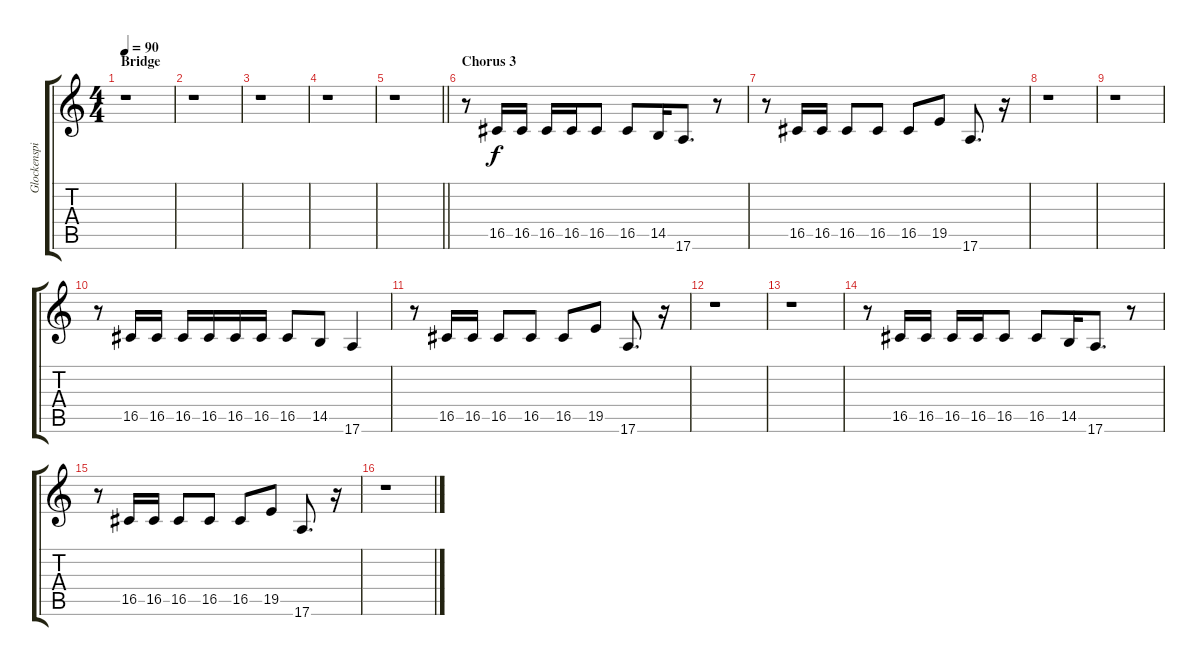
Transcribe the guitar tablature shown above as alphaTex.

\track ("Glockenspiel (Richard Barbieri)" "Glockenspi") {instrument celesta}
\staff {score tabs}
\tuning (E4 B3 G3 D3 A2 E2) {hide}
\ts (4 4)
\section ("" "Bridge")
\tempo 90
\clef g2
\ks c
r.1{dy f} |
r.1 |
r.1 |
r.1 |
\barLineRight lightlight
r.1 |
\section ("" "Chorus 3")
r.8{volume 13 instrument fx7echoes} 16.5.16 16.5.16 16.5.16 16.5.16 16.5.8 16.5.8 14.5.16 17.6.8{d} r.8 |
r.8 16.5.16 16.5.16 16.5.8 16.5.8 16.5.8 19.5.8 17.6.8{d} r.16 |
r.1 |
r.1 |
r.8 16.5.16 16.5.16 16.5.16 16.5.16 16.5.16 16.5.16 16.5.8 14.5.8 17.6.4 |
r.8 16.5.16 16.5.16 16.5.8 16.5.8 16.5.8 19.5.8 17.6.8{d} r.16 |
r.1 |
r.1 |
r.8 16.5.16 16.5.16 16.5.16 16.5.16 16.5.8 16.5.8 14.5.16 17.6.8{d} r.8 |
r.8 16.5.16 16.5.16 16.5.8 16.5.8 16.5.8 19.5.8 17.6.8{d} r.16 |
r.1
